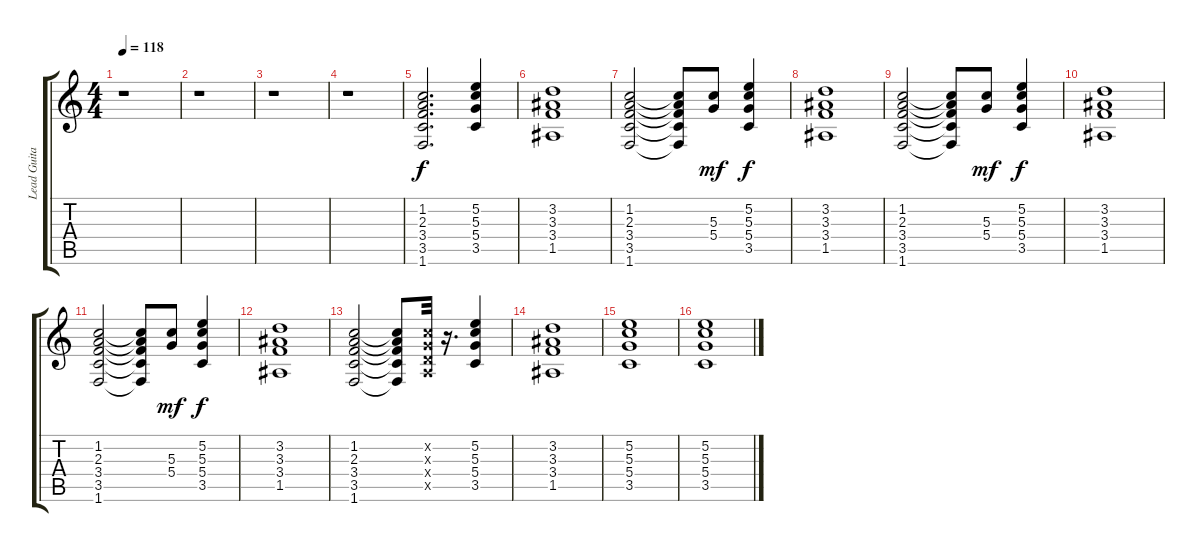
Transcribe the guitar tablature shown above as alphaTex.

\track ("Lead Guitar-Pete" "Lead Guita") {instrument distortionguitar}
\staff {score tabs}
\tuning (E4 B3 G3 D3 A2 E2) {hide}
\ts (4 4)
\tempo 118
\clef g2
\ks c
r.1{dy f} |
r.1 |
r.1 |
r.1 |
(1.2 2.3 3.4 3.5 1.6).2{d} (5.2 5.3 5.4 3.5).4 |
(3.2 3.3 3.4 1.5).1 |
(1.2 2.3 3.4 3.5 1.6).2 (1.2{t} 2.3{t} 3.4{t} 3.5{t} 1.6{t}).8 (5.3 5.4).8{dy mf} (5.2 5.3 5.4 3.5).4{dy f} |
(3.2 3.3 3.4 1.5).1 |
(1.2 2.3 3.4 3.5 1.6).2 (1.2{t} 2.3{t} 3.4{t} 3.5{t} 1.6{t}).8 (5.3 5.4).8{dy mf} (5.2 5.3 5.4 3.5).4{dy f} |
(3.2 3.3 3.4 1.5).1 |
(1.2 2.3 3.4 3.5 1.6).2 (1.2{t} 2.3{t} 3.4{t} 3.5{t} 1.6{t}).8 (5.3 5.4).8{dy mf} (5.2 5.3 5.4 3.5).4{dy f} |
(3.2 3.3 3.4 1.5).1 |
(1.2 2.3 3.4 3.5 1.6).2 (1.2{t} 2.3{t} 3.4{t} 3.5{t} 1.6{t}).8 (1.2{x} 0.3{x} 0.4{x} 0.5{x}).32 r.16{d} (5.2 5.3 5.4 3.5).4 |
(3.2 3.3 3.4 1.5).1 |
(5.2 5.3 5.4 3.5).1 |
(5.2 5.3 5.4 3.5).1
